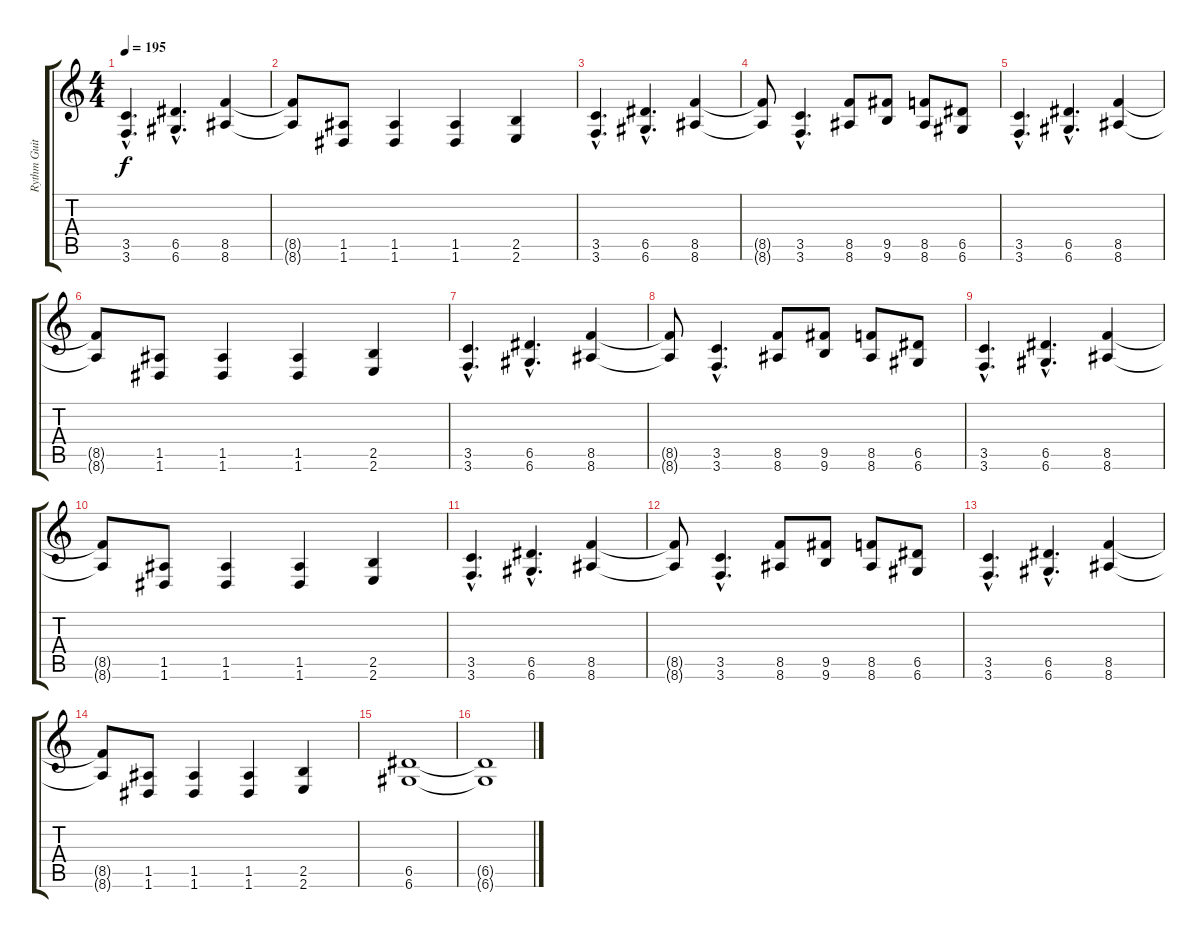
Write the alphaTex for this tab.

\track ("Rythm Guitar" "Rythm Guit") {instrument distortionguitar}
\staff {score tabs}
\tuning (E4 B3 G3 D3 A2 D2) {hide}
\ts (4 4)
\tempo 195
\clef g2
\ks c
(3.5{hac} 3.6{hac}).4{d dy f} (6.5{hac} 6.6{hac}).4{d} (8.5 8.6).4 |
(8.5{t} 8.6{t}).8 (1.5 1.6).8 (1.5 1.6).4 (1.5 1.6).4 (2.5 2.6).4 |
(3.5{hac} 3.6{hac}).4{d} (6.5{hac} 6.6{hac}).4{d} (8.5 8.6).4 |
(8.5{t} 8.6{t}).8 (3.5{hac} 3.6{hac}).4{d} (8.5 8.6).8 (9.5 9.6).8 (8.5 8.6).8 (6.5 6.6).8 |
(3.5{hac} 3.6{hac}).4{d} (6.5{hac} 6.6{hac}).4{d} (8.5 8.6).4 |
(8.5{t} 8.6{t}).8 (1.5 1.6).8 (1.5 1.6).4 (1.5 1.6).4 (2.5 2.6).4 |
(3.5{hac} 3.6{hac}).4{d} (6.5{hac} 6.6{hac}).4{d} (8.5 8.6).4 |
(8.5{t} 8.6{t}).8 (3.5{hac} 3.6{hac}).4{d} (8.5 8.6).8 (9.5 9.6).8 (8.5 8.6).8 (6.5 6.6).8 |
(3.5{hac} 3.6{hac}).4{d} (6.5{hac} 6.6{hac}).4{d} (8.5 8.6).4 |
(8.5{t} 8.6{t}).8 (1.5 1.6).8 (1.5 1.6).4 (1.5 1.6).4 (2.5 2.6).4 |
(3.5{hac} 3.6{hac}).4{d} (6.5{hac} 6.6{hac}).4{d} (8.5 8.6).4 |
(8.5{t} 8.6{t}).8 (3.5{hac} 3.6{hac}).4{d} (8.5 8.6).8 (9.5 9.6).8 (8.5 8.6).8 (6.5 6.6).8 |
(3.5{hac} 3.6{hac}).4{d} (6.5{hac} 6.6{hac}).4{d} (8.5 8.6).4 |
(8.5{t} 8.6{t}).8 (1.5 1.6).8 (1.5 1.6).4 (1.5 1.6).4 (2.5 2.6).4 |
(6.5 6.6).1 |
(6.5{t} 6.6{t}).1
